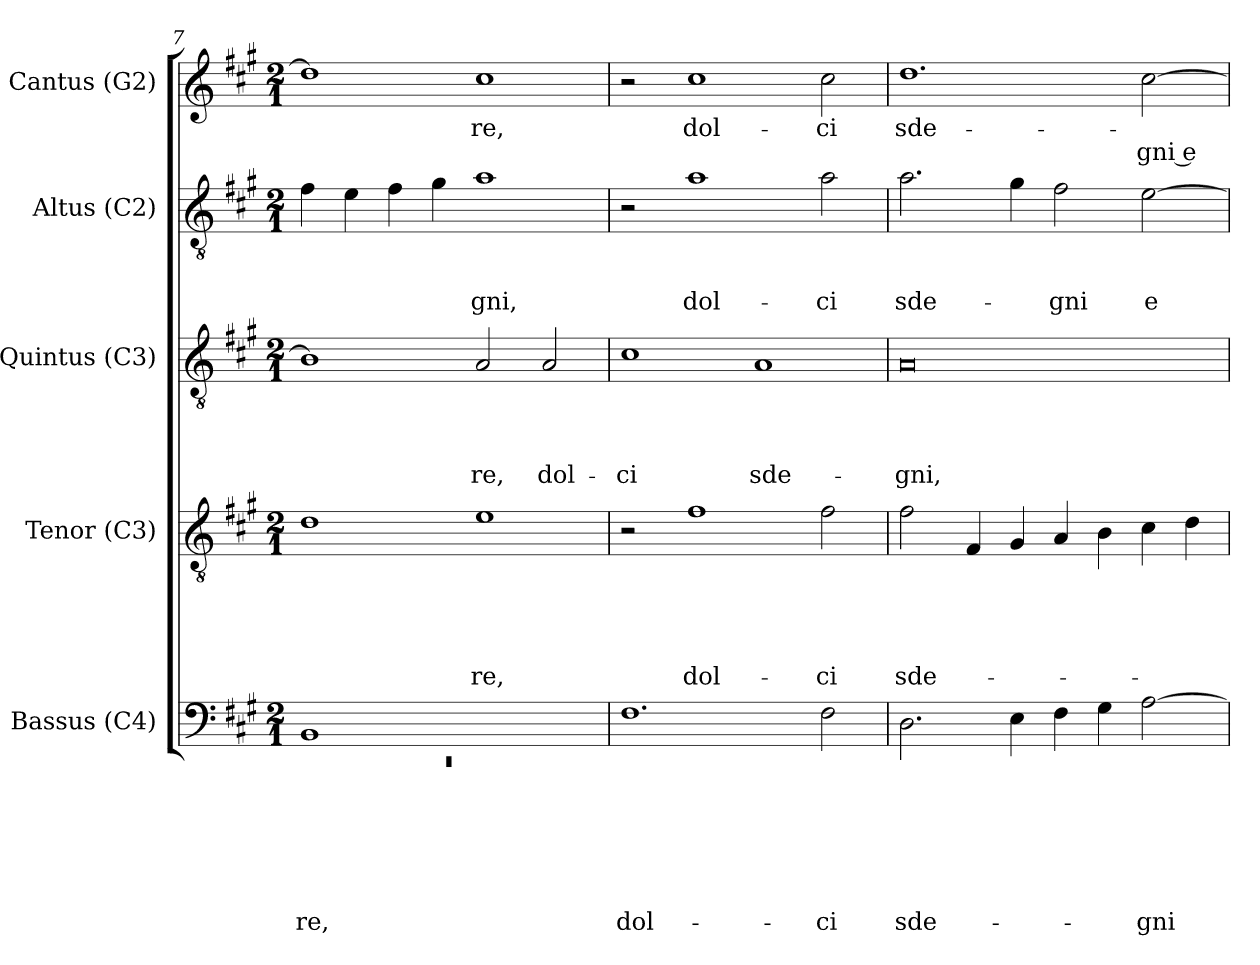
**kern	**text	**text	**text	**text	**text	**text	**text	**kern	**text	**text	**text	**text	**text	**kern	**text	**text	**text	**text	**kern	**text	**text	**text	**kern	**text	**text
*part5	*part5	*part5	*part5	*part5	*part5	*part5	*part5	*part4	*part4	*part4	*part4	*part4	*part4	*part3	*part3	*part3	*part3	*part3	*part2	*part2	*part2	*part2	*part1	*part1	*part1
*staff5	*staff5	*staff5	*staff5	*staff5	*staff5	*staff5	*staff5	*staff4	*staff4	*staff4	*staff4	*staff4	*staff4	*staff3	*staff3	*staff3	*staff3	*staff3	*staff2	*staff2	*staff2	*staff2	*staff1	*staff1	*staff1
*I"Bassus (C4)	*	*	*	*	*	*	*	*I"Tenor (C3)	*	*	*	*	*	*I"Quintus (C3)	*	*	*	*	*I"Altus (C2)	*	*	*	*I"Cantus (G2)	*	*
*I'B.	*	*	*	*	*	*	*	*I'T.	*	*	*	*	*	*I'Q.	*	*	*	*	*I'A.	*	*	*	*I'C.	*	*
*clefF4	*	*	*	*	*	*	*	*clefGv2	*	*	*	*	*	*clefGv2	*	*	*	*	*clefGv2	*	*	*	*clefG2	*	*
*k[f#c#g#]	*	*	*	*	*	*	*	*k[f#c#g#]	*	*	*	*	*	*k[f#c#g#]	*	*	*	*	*k[f#c#g#]	*	*	*	*k[f#c#g#]	*	*
*A:	*	*	*	*	*	*	*	*A:	*	*	*	*	*	*A:	*	*	*	*	*A:	*	*	*	*A:	*	*
*M2/1	*	*	*	*	*	*	*	*M2/1	*	*	*	*	*	*M2/1	*	*	*	*	*M2/1	*	*	*	*M2/1	*	*
=7	=7	=7	=7	=7	=7	=7	=7	=7	=7	=7	=7	=7	=7	=7	=7	=7	=7	=7	=7	=7	=7	=7	=7	=7	=7
*^	*	*	*	*	*	*	*	*	*	*	*	*	*	*	*	*	*	*	*	*	*	*	*	*	*
!	!LO:N:vis=1	!	!	!	!	!	!	!LO:LY:b	!	!	!	!	!	!	!	!	!	!	!	!	!	!	!	!	!	!
1BB	0rEE	.	.	.	.	.	.	-re,	1d	.	.	.	.	.	1B]	.	.	.	.	4f#\	.	.	.	1dd]	.	.
.	.	.	.	.	.	.	.	.	.	.	.	.	.	.	.	.	.	.	.	4e\	.	.	.	.	.	.
.	.	.	.	.	.	.	.	.	.	.	.	.	.	.	.	.	.	.	.	4f#\	.	.	.	.	.	.
.	.	.	.	.	.	.	.	.	.	.	.	.	.	.	.	.	.	.	.	4g#\	.	.	.	.	.	.
!	!	!	!	!	!	!	!	!	!	!	!	!	!	!LO:LY:b	!	!	!	!	!LO:LY:b	!	!	!	!LO:LY:b	!	!LO:LY:b	!
1ryy	.	.	.	.	.	.	.	.	1e	.	.	.	.	-re,	2A/	.	.	.	-re,	1a	.	.	-gni,	1cc#	-re,	.
!	!	!	!	!	!	!	!	!	!	!	!	!	!	!	!	!	!	!	!LO:LY:b	!	!	!	!	!	!	!
.	.	.	.	.	.	.	.	.	.	.	.	.	.	.	2A/	.	.	.	dol-	.	.	.	.	.	.	.
*v	*v	*	*	*	*	*	*	*	*	*	*	*	*	*	*	*	*	*	*	*	*	*	*	*	*	*
=8	=8	=8	=8	=8	=8	=8	=8	=8	=8	=8	=8	=8	=8	=8	=8	=8	=8	=8	=8	=8	=8	=8	=8	=8	=8
!	!	!	!	!	!	!	!LO:LY:b	!	!	!	!	!	!	!	!	!	!	!LO:LY:b	!	!	!	!	!	!	!
1.F#	.	.	.	.	.	.	dol-	2r	.	.	.	.	.	1c#	.	.	.	-ci	2r	.	.	.	2r	.	.
!	!	!	!	!	!	!	!	!	!	!	!	!	!LO:LY:b	!	!	!	!	!	!	!	!	!LO:LY:b	!	!LO:LY:b	!
.	.	.	.	.	.	.	.	1f#	.	.	.	.	dol-	.	.	.	.	.	1a	.	.	dol-	1cc#	dol-	.
!	!	!	!	!	!	!	!	!	!	!	!	!	!	!	!	!	!	!LO:LY:b	!	!	!	!	!	!	!
.	.	.	.	.	.	.	.	.	.	.	.	.	.	1A	.	.	.	sde-	.	.	.	.	.	.	.
!	!	!	!	!	!	!	!LO:LY:b	!	!	!	!	!	!LO:LY:b	!	!	!	!	!	!	!	!	!LO:LY:b	!	!LO:LY:b	!
2F#\	.	.	.	.	.	.	-ci	2f#\	.	.	.	.	-ci	.	.	.	.	.	2a\	.	.	-ci	2cc#\	-ci	.
!!LO:LB:g=z
=9	=9	=9	=9	=9	=9	=9	=9	=9	=9	=9	=9	=9	=9	=9	=9	=9	=9	=9	=9	=9	=9	=9	=9	=9	=9
!	!	!	!	!	!	!	!LO:LY:b	!	!	!	!	!	!LO:LY:b	!	!	!	!	!LO:LY:b	!	!	!	!LO:LY:b	!	!LO:LY:b	!
2.D\	.	.	.	.	.	.	sde-	2f#\	.	.	.	.	sde-	0A	.	.	.	-gni,	2.a\	.	.	sde-	1.dd	sde-	.
.	.	.	.	.	.	.	.	4F#/	.	.	.	.	.	.	.	.	.	.	.	.	.	.	.	.	.
4E\	.	.	.	.	.	.	.	4G#/	.	.	.	.	.	.	.	.	.	.	4g#\	.	.	.	.	.	.
!	!	!	!	!	!	!	!	!	!	!	!	!	!	!	!	!	!	!	!	!	!	!LO:LY:b	!	!	!
4F#\	.	.	.	.	.	.	.	4A/	.	.	.	.	.	.	.	.	.	.	2f#\	.	.	-gni	.	.	.
4G#\	.	.	.	.	.	.	.	4B\	.	.	.	.	.	.	.	.	.	.	.	.	.	.	.	.	.
!	!	!	!	!	!	!	!LO:LY:b	!	!	!	!	!	!	!	!	!	!	!	!	!	!	!LO:LY:b:rj	!	!	!LO:LY:b
[>2A\	.	.	.	.	.	.	-gni	4c#\	.	.	.	.	.	.	.	.	.	.	[>2e\	.	.	e	[>2cc#\	.	gni e
.	.	.	.	.	.	.	.	4d\	.	.	.	.	.	.	.	.	.	.	.	.	.	.	.	.	.
=	=	=	=	=	=	=	=	=	=	=	=	=	=	=	=	=	=	=	=	=	=	=	=	=	=
*-	*-	*-	*-	*-	*-	*-	*-	*-	*-	*-	*-	*-	*-	*-	*-	*-	*-	*-	*-	*-	*-	*-	*-	*-	*-
